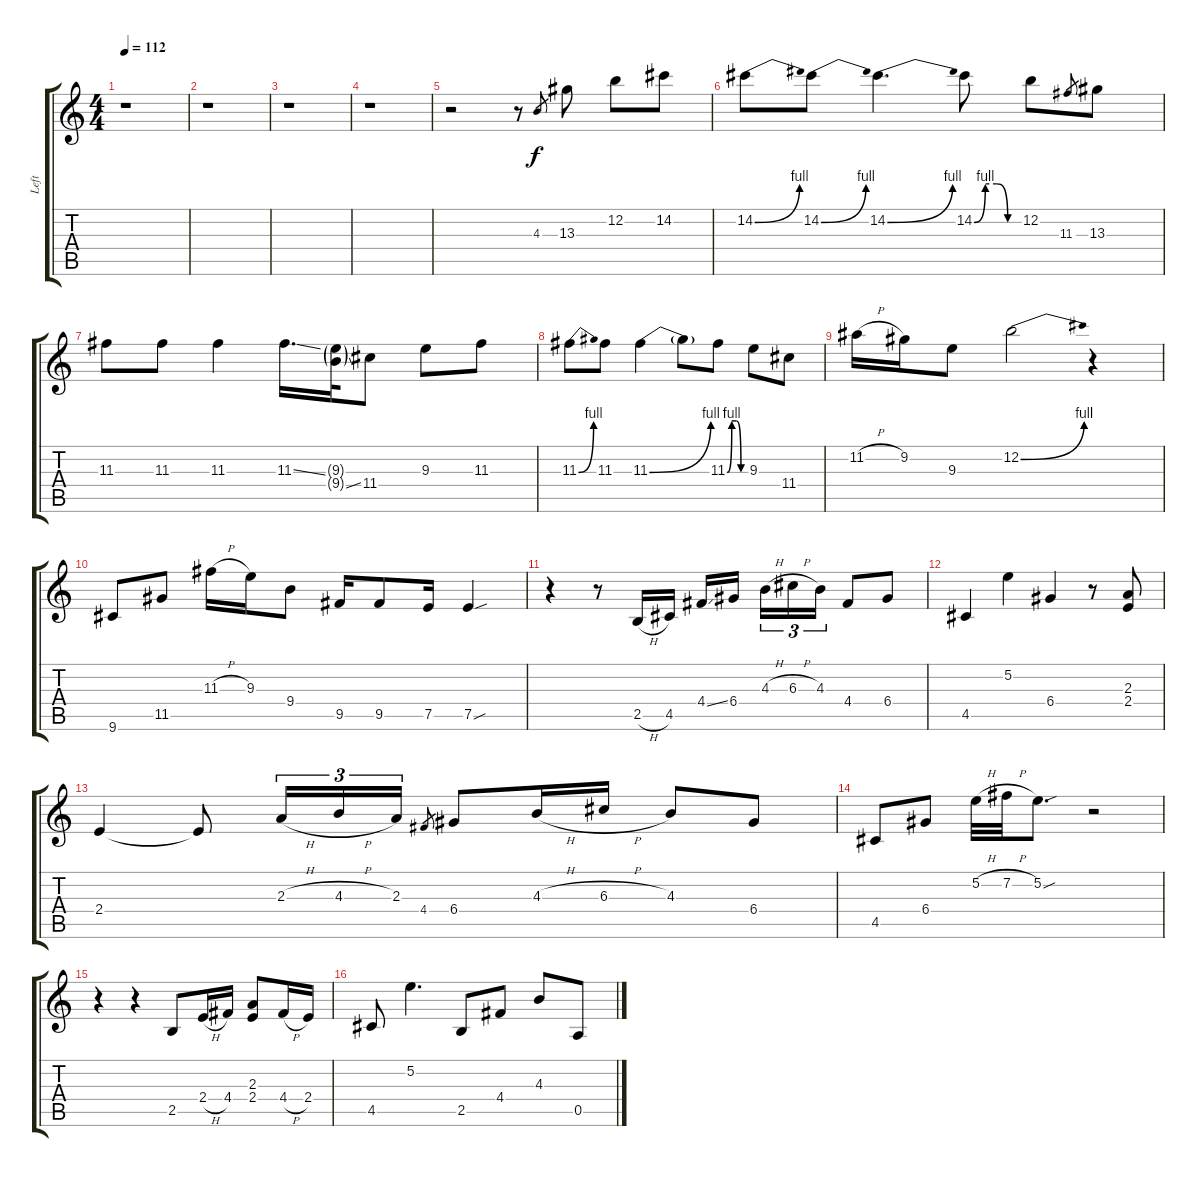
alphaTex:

\track ("Left" "Left") {instrument acousticguitarsteel}
\staff {score tabs}
\tuning (E4 B3 G3 D3 A2 E2) {hide}
\ts (4 4)
\tempo 112
\clef g2
\ks c
r.1{dy f instrument acousticguitarsteel} |
r.1 |
r.1 |
r.1 |
r.2 r.8 4.3.8{gr} 13.3.8 12.2.8 14.2.8 |
14.2{be (bend 0 0 60 4)}.8 14.2{be (bend 0 0 60 4)}.8 14.2{be (bend 0 0 60 4)}.4{d} 14.2{be (custom 0 0 15 4 30 4 45 0 60 0)}.8 12.2.8 11.3.8{gr} 13.3.8 |
11.3.8 11.3.8 11.3.4 11.3{ss}.16{d} (9.3{g} 9.4{ss g}).32 11.4.8 9.3.8 11.3.8 |
11.3{be (bend 0 0 60 4)}.8 11.3.8 11.3{be (bend 0 0 60 4)}.4 11.3{t}.8 11.3{be (custom 0 0 15 4 30 4 45 0 60 0)}.8 9.3.8 11.4.8 |
11.2{h}.16 9.2.16 9.3.8 12.2{be (bend 0 0 60 4)}.2 r.4 |
9.6.8 11.5.8 11.3{h}.16 9.3.16 9.4.8 9.5.16 9.5.8 7.5.16 7.5{sou}.4 |
r.4 r.8 2.5{h}.16 4.5.16 4.4{ss}.16 6.4.16 4.3{h}.16{tu (3 2)} 6.3{h}.16{tu (3 2)} 4.3.16{tu (3 2)} 4.4.8 6.4.8 |
4.5.4 5.2.4 6.4.4 r.8 (2.3 2.4).8 |
2.4.4 2.4{t}.8 2.3{h}.16{tu (3 2)} 4.3{h}.16{tu (3 2)} 2.3.16{tu (3 2)} 4.4.8{gr} 6.4.8 4.3{h}.16 6.3{h}.16 4.3.8 6.4.8 |
4.5.8 6.4.8 5.2{h}.32 7.2{h}.32 5.2{sou}.8{d} r.2 |
r.4 r.4 2.5.8 2.4{h}.16 4.4.16 (2.3 2.4).8 4.4{h}.16 2.4.16 |
4.5.8 5.2.4{d} 2.5.8 4.4.8 4.3.8 0.5.8
